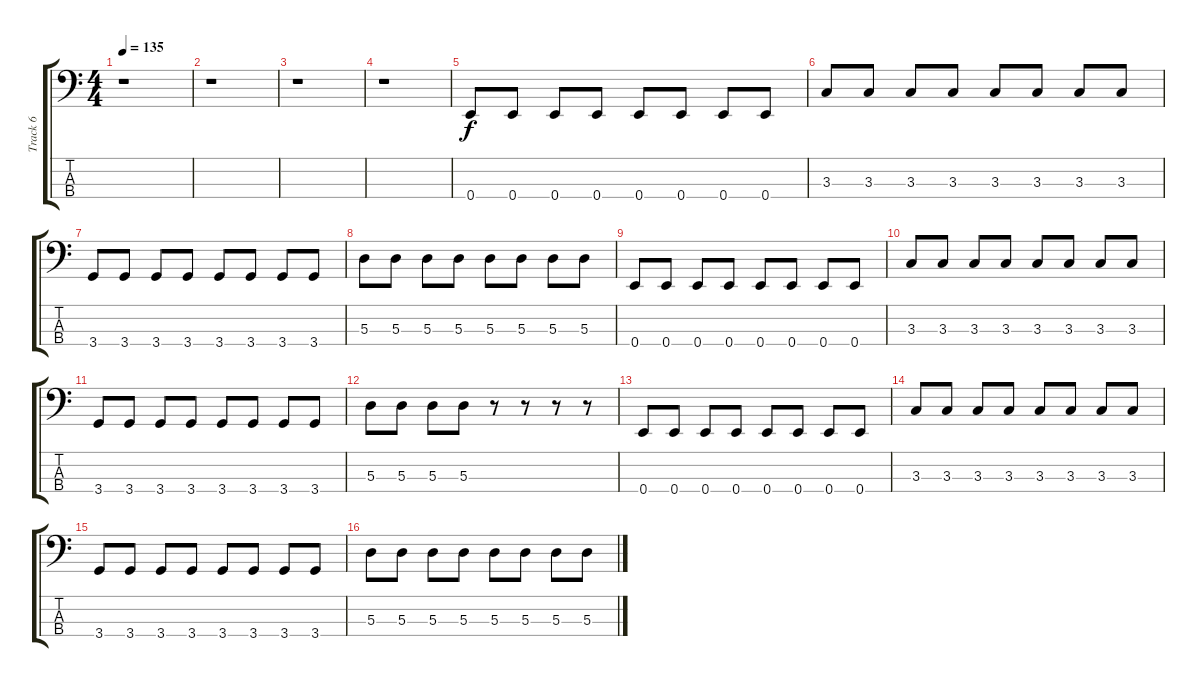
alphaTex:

\track ("Track 6" "Track 6") {instrument electricbassfinger}
\staff {score tabs}
\tuning (G2 D2 A1 E1) {hide}
\ts (4 4)
\tempo 135
\clef f4
\ks c
r.1{dy f} |
r.1 |
r.1 |
r.1 |
0.4.8 0.4.8 0.4.8 0.4.8 0.4.8 0.4.8 0.4.8 0.4.8 |
3.3.8 3.3.8 3.3.8 3.3.8 3.3.8 3.3.8 3.3.8 3.3.8 |
3.4.8 3.4.8 3.4.8 3.4.8 3.4.8 3.4.8 3.4.8 3.4.8 |
5.3.8 5.3.8 5.3.8 5.3.8 5.3.8 5.3.8 5.3.8 5.3.8 |
0.4.8 0.4.8 0.4.8 0.4.8 0.4.8 0.4.8 0.4.8 0.4.8 |
3.3.8 3.3.8 3.3.8 3.3.8 3.3.8 3.3.8 3.3.8 3.3.8 |
3.4.8 3.4.8 3.4.8 3.4.8 3.4.8 3.4.8 3.4.8 3.4.8 |
5.3.8 5.3.8 5.3.8 5.3.8 r.8 r.8 r.8 r.8 |
0.4.8 0.4.8 0.4.8 0.4.8 0.4.8 0.4.8 0.4.8 0.4.8 |
3.3.8 3.3.8 3.3.8 3.3.8 3.3.8 3.3.8 3.3.8 3.3.8 |
3.4.8 3.4.8 3.4.8 3.4.8 3.4.8 3.4.8 3.4.8 3.4.8 |
5.3.8 5.3.8 5.3.8 5.3.8 5.3.8 5.3.8 5.3.8 5.3.8
